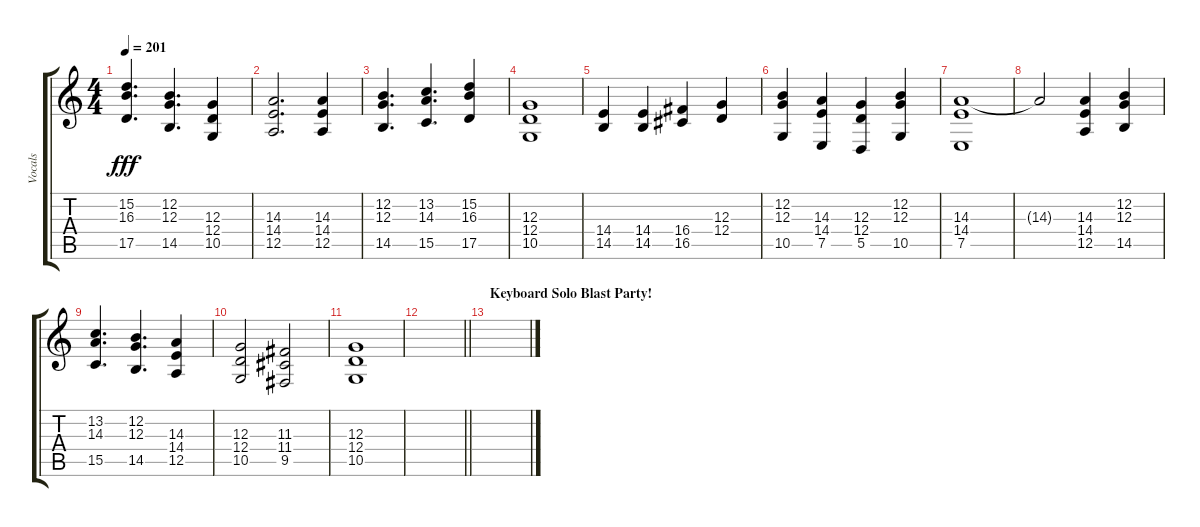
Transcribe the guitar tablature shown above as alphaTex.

\track ("Vocals" "Vocals") {instrument altosax}
\staff {score tabs}
\tuning (E4 B3 G3 D3 A2 E2) {hide}
\ts (4 4)
\tempo 201
\clef g2
\ks c
(15.2 16.3 17.5).4{d dy fff} (12.2 12.3 14.5).4{d} (12.3 12.4 10.5).4 |
(14.3 14.4 12.5).2{d} (14.3 14.4 12.5).4 |
(12.2 12.3 14.5).4{d} (13.2 14.3 15.5).4{d} (15.2 16.3 17.5).4 |
(12.3 12.4 10.5).1 |
(14.4 14.5).4 (14.4 14.5).4 (16.4 16.5).4 (12.3 12.4).4 |
(12.2 12.3 10.5).4 (14.3 14.4 7.5).4 (12.3 12.4 5.5).4 (12.2 12.3 10.5).4 |
(14.3 14.4 7.5).1 |
14.3{t}.2 (14.3 14.4 12.5).4 (12.2 12.3 14.5).4 |
(13.2 14.3 15.5).4{d} (12.2 12.3 14.5).4{d} (14.3 14.4 12.5).4 |
(12.3 12.4 10.5).2 (11.3 11.4 9.5).2 |
(12.3 12.4 10.5).1 |
\barLineRight lightlight
|
\section ("" "Keyboard Solo Blast Party!")
